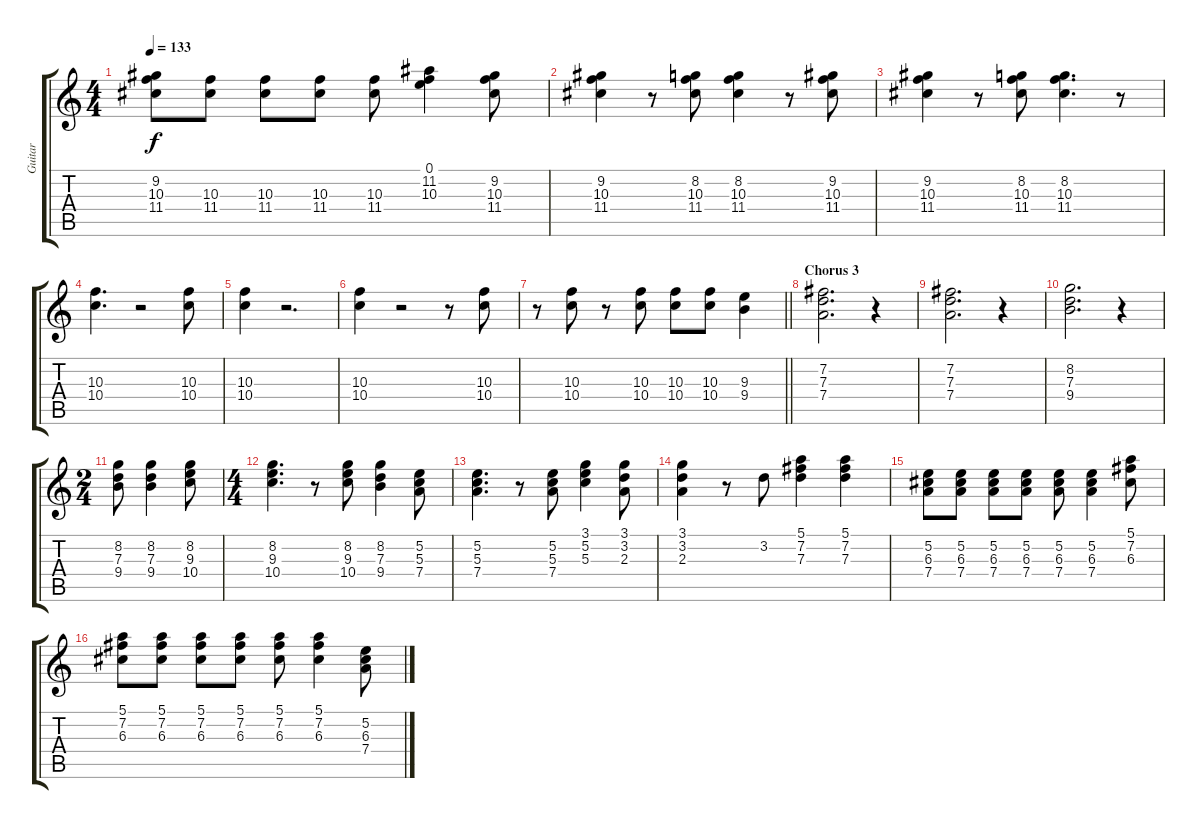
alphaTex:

\track ("Guitar" "Guitar") {instrument overdrivenguitar}
\staff {score tabs}
\tuning (E4 B3 G3 D3 A2 E2) {hide}
\ts (4 4)
\tempo 133
\clef g2
\ks c
(9.2 10.3 11.4).8{dy f} (10.3 11.4).8 (10.3 11.4).8 (10.3 11.4).8 (10.3 11.4).8 (0.1 11.2 10.3).4 (9.2 10.3 11.4).8 |
(9.2 10.3 11.4).4 r.8 (8.2 10.3 11.4).8 (8.2 10.3 11.4).4 r.8 (9.2 10.3 11.4).8 |
(9.2 10.3 11.4).4 r.8 (8.2 10.3 11.4).8 (8.2 10.3 11.4).4{d} r.8 |
(10.3 10.4).4{d} r.2 (10.3 10.4).8 |
(10.3 10.4).4 r.2{d} |
(10.3 10.4).4 r.2 r.8 (10.3 10.4).8 |
\barLineRight lightlight
r.8 (10.3 10.4).8 r.8 (10.3 10.4).8 (10.3 10.4).8 (10.3 10.4).8 (9.3 9.4).4 |
\section ("" "Chorus 3")
(7.2 7.3 7.4).2{d} r.4 |
(7.2 7.3 7.4).2{d} r.4 |
(8.2 7.3 9.4).2{d} r.4 |
\ts (2 4)
(8.2 7.3 9.4).8 (8.2 7.3 9.4).4 (8.2 9.3 10.4).8 |
\ts (4 4)
(8.2 9.3 10.4).4{d} r.8 (8.2 9.3 10.4).8 (8.2 7.3 9.4).4 (5.2 5.3 7.4).8 |
(5.2 5.3 7.4).4{d} r.8 (5.2 5.3 7.4).8 (3.1 5.2 5.3).4 (3.1 3.2 2.3).8 |
(3.1 3.2 2.3).4 r.8 3.2.8 (5.1 7.2 7.3).4 (5.1 7.2 7.3).4 |
(5.2 6.3 7.4).8 (5.2 6.3 7.4).8 (5.2 6.3 7.4).8 (5.2 6.3 7.4).8 (5.2 6.3 7.4).8 (5.2 6.3 7.4).4 (5.1 7.2 6.3).8 |
(5.1 7.2 6.3).8 (5.1 7.2 6.3).8 (5.1 7.2 6.3).8 (5.1 7.2 6.3).8 (5.1 7.2 6.3).8 (5.1 7.2 6.3).4 (5.2 6.3 7.4).8
